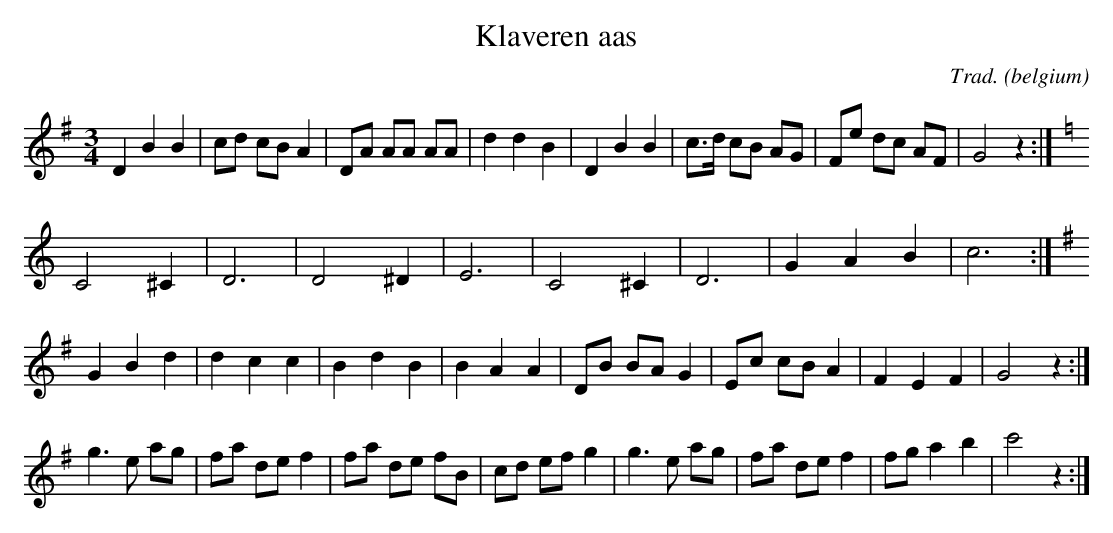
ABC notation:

X:1
T:Klaveren aas
O:belgium
C:Trad.
L:1/8
M:3/4
K:G
D2 B2 B2 | cd cB A2 | DA AA AA | d2 d2 B2 | D2 B2 B2 | c>d cB AG | Fe dc AF | G4 z2 :|]
K:C
C4 ^C2 | D6 | D4 ^D2 | E6 | C4 ^C2 | D6 | G2 A2 B2 | c6 :|]
K:G
G2 B2 d2 | d2 c2 c2 | B2 d2 B2 | B2 A2 A2 | DB BA G2 | Ec cB A2 | F2 E2 F2 | G4 z2 :|]
g3 e ag | fa de f2 | fa de fB | cd ef g2 | g3 e ag | fa de f2 | fg a2 b2 | c'4 z2 :|]
